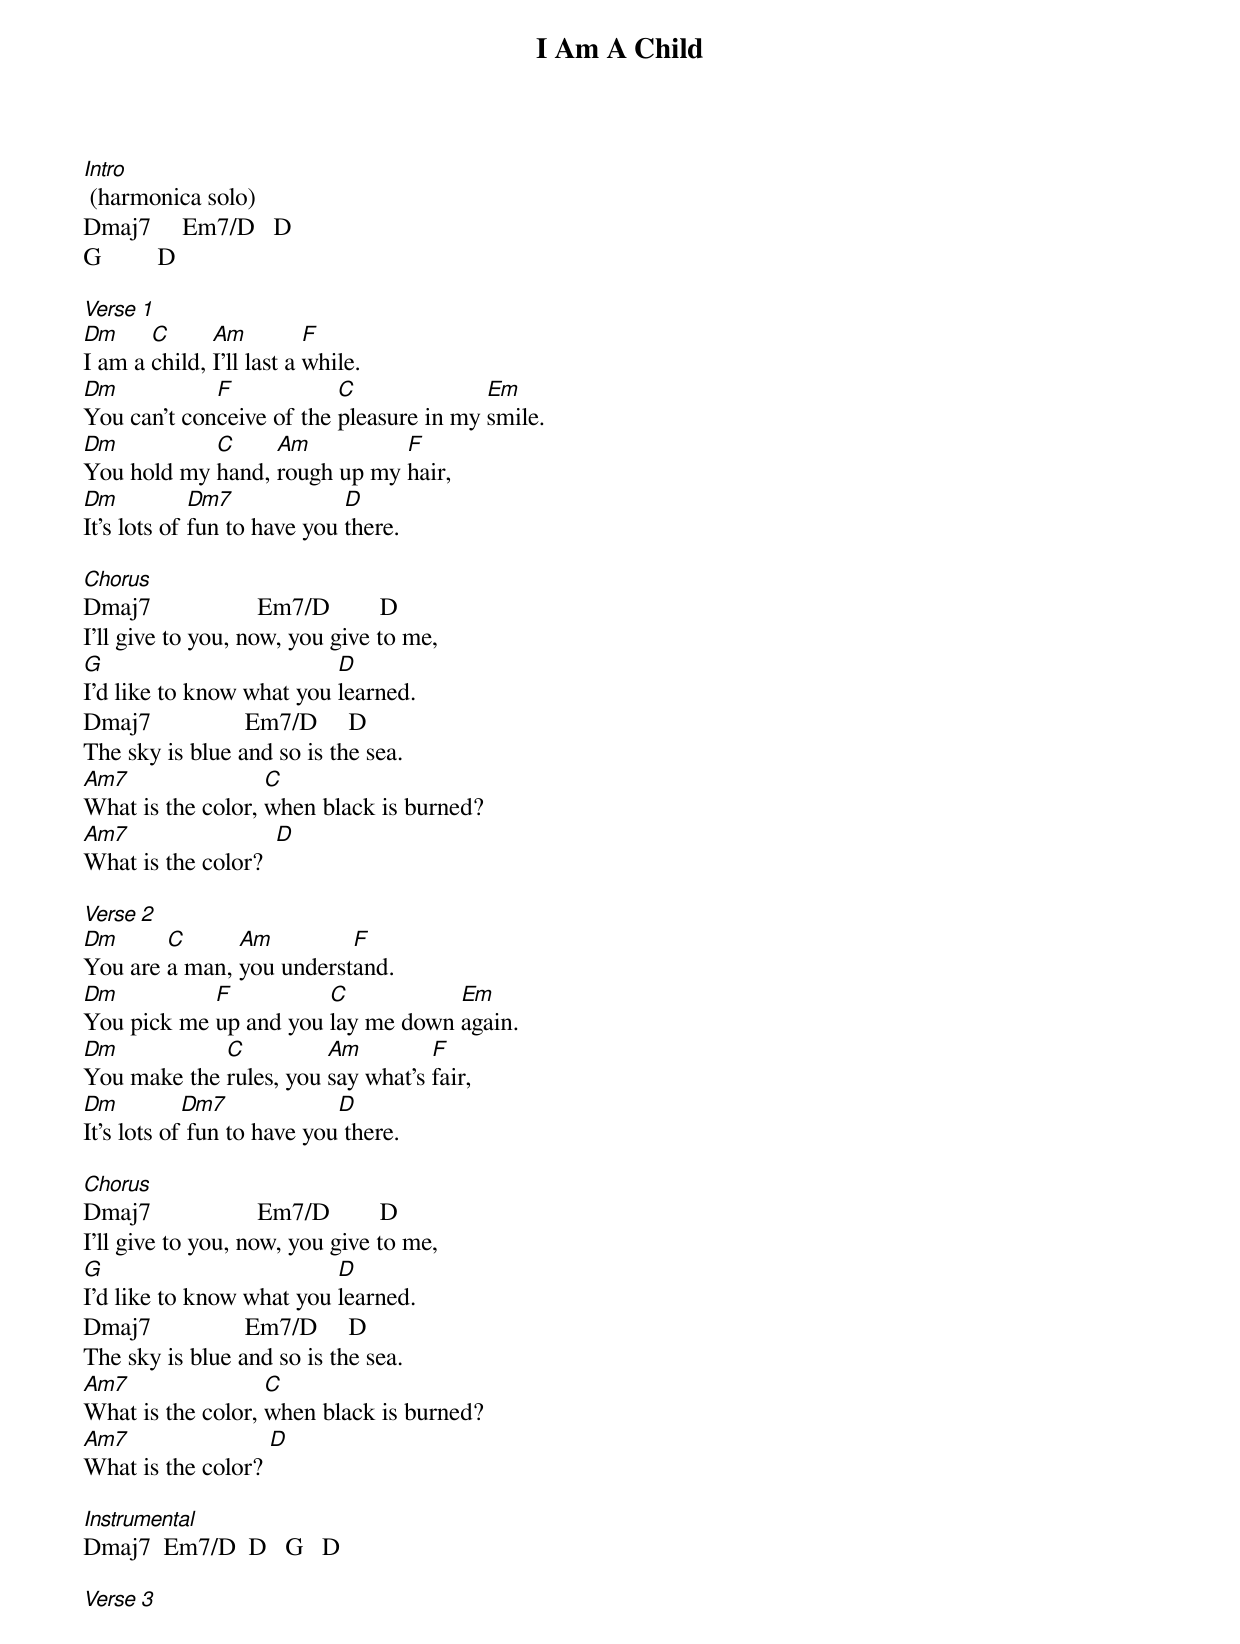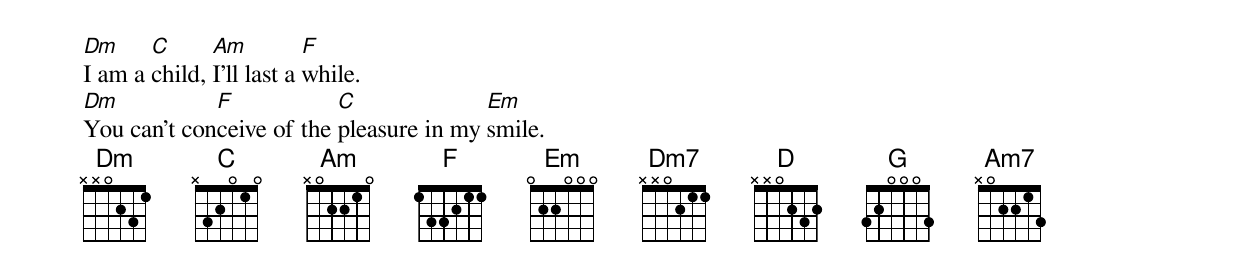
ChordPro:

{title:I Am A Child}
[Intro] (harmonica solo)
Dmaj7     Em7/D   D
G         D

[Verse 1]
[Dm]I am a [C]child, [Am]I'll last a [F]while.
[Dm]You can't con[F]ceive of the [C]pleasure in my [Em]smile.
[Dm]You hold my [C]hand, [Am]rough up my [F]hair,
[Dm]It's lots of [Dm7]fun to have you [D]there.

[Chorus]
Dmaj7                 Em7/D        D
I'll give to you, now, you give to me,
[G]I'd like to know what you [D]learned.
Dmaj7               Em7/D     D
The sky is blue and so is the sea.
[Am7]What is the color, [C]when black is burned?
[Am7]What is the color?  [D]

[Verse 2]
[Dm]You are [C]a man, [Am]you underst[F]and.
[Dm]You pick me [F]up and you [C]lay me down [Em]again.
[Dm]You make the [C]rules, you [Am]say what's [F]fair,
[Dm]It's lots of[Dm7] fun to have you[D] there.

[Chorus]
Dmaj7                 Em7/D        D
I'll give to you, now, you give to me,
[G]I'd like to know what you [D]learned.
Dmaj7               Em7/D     D
The sky is blue and so is the sea.
[Am7]What is the color, [C]when black is burned?
[Am7]What is the color? [D]

[Instrumental]
Dmaj7  Em7/D  D   G   D

[Verse 3]
[Dm]I am a [C]child, [Am]I'll last a [F]while.
[Dm]You can't con[F]ceive of the [C]pleasure in my [Em]smile.
